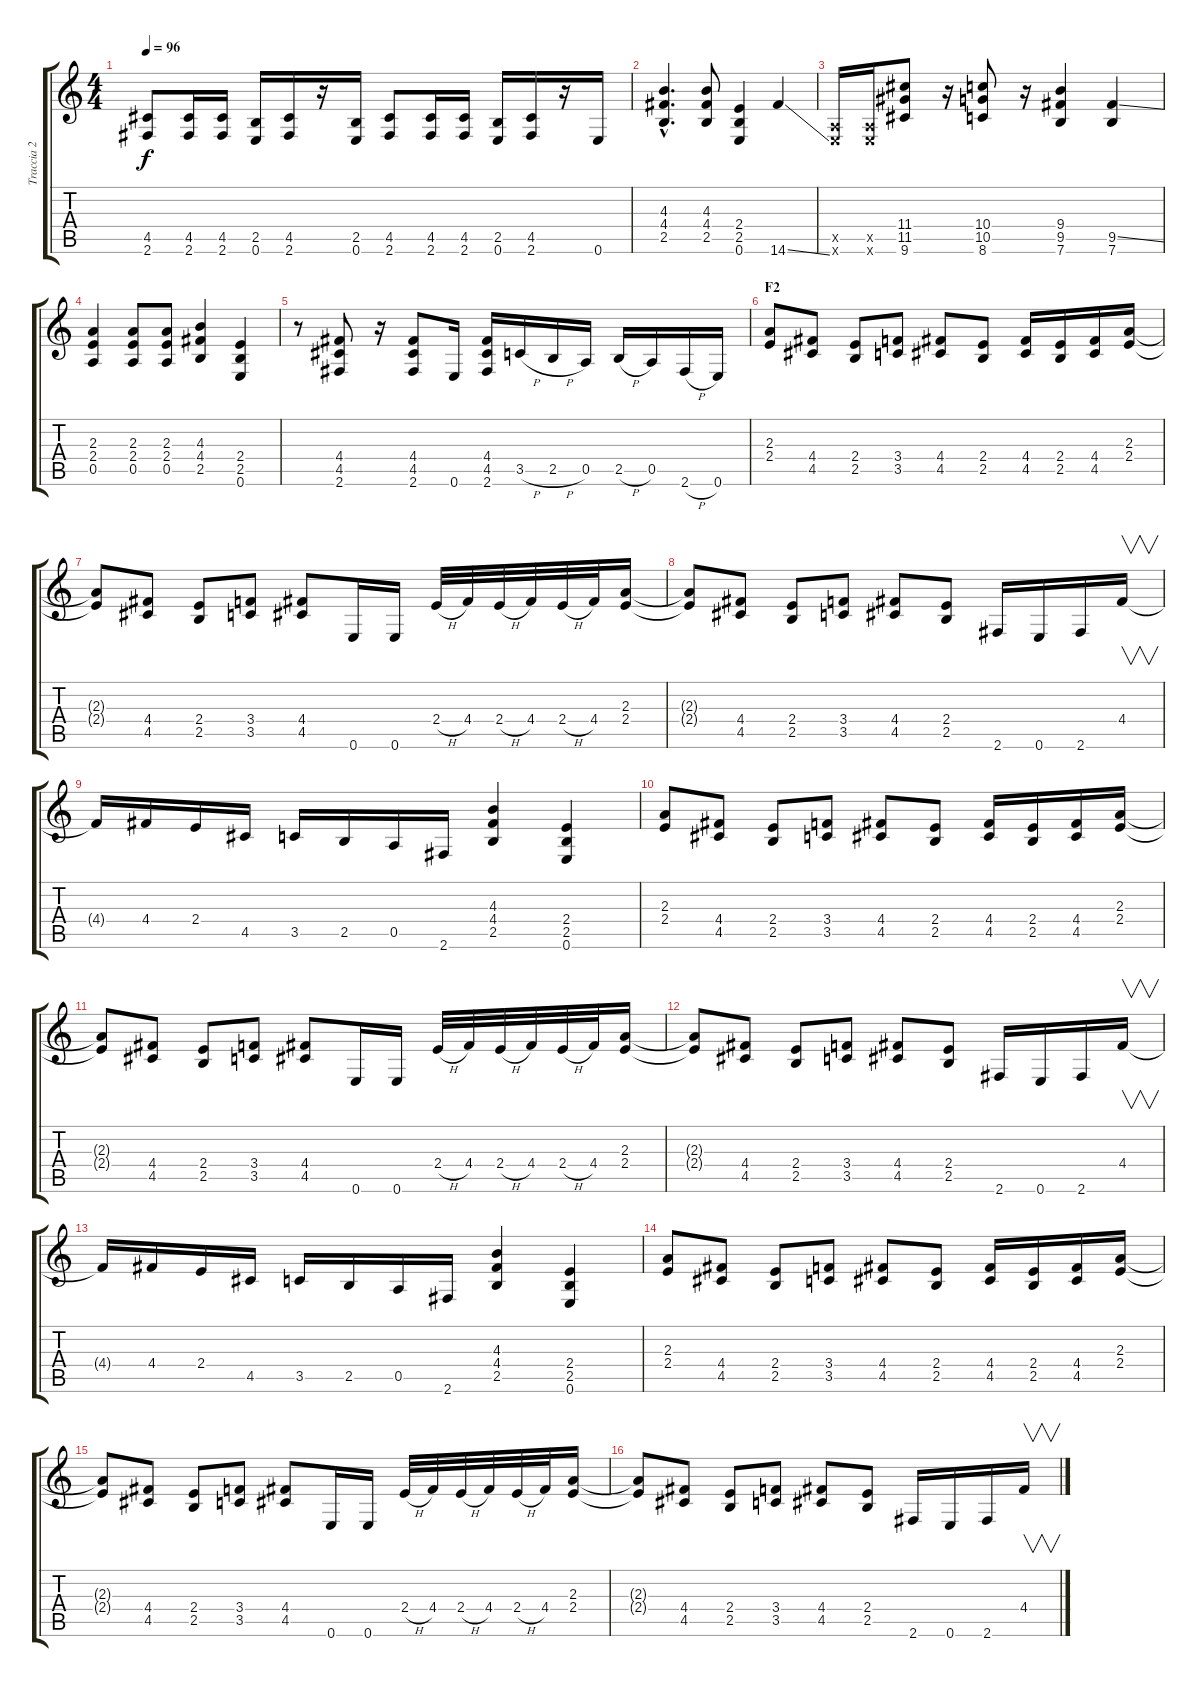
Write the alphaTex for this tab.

\track ("Traccia 2" "Traccia 2") {instrument distortionguitar}
\staff {score tabs}
\tuning (E4 B3 G3 D3 A2 E2) {hide}
\ts (4 4)
\tempo 96
\clef g2
\ks c
(4.5 2.6).8{dy f} (4.5 2.6).16 (4.5 2.6).16 (2.5 0.6).16 (4.5 2.6).16 r.16 (2.5 0.6).16 (4.5 2.6).8 (4.5 2.6).16 (4.5 2.6).16 (2.5 0.6).16 (4.5 2.6).16 r.16 0.6.16 |
(4.3{hac} 4.4{hac} 2.5{hac}).4{d} (4.3 4.4 2.5).8 (2.4 2.5 0.6).4 14.6{ss}.4 |
(0.5{x} 0.6{x}).16 (0.5{x} 0.6{x}).16 (11.4 11.5 9.6).8 r.16 (10.4 10.5 8.6).8 r.16 (9.4 9.5 7.6).4 (9.5{ss} 7.6).4 |
(2.3 2.4 0.5).4 (2.3 2.4 0.5).8 (2.3 2.4 0.5).8 (4.3 4.4 2.5).4 (2.4 2.5 0.6).4 |
r.8 (4.4 4.5 2.6).8 r.16 (4.4 4.5 2.6).8 0.6.16 (4.4 4.5 2.6).16 3.5{h}.16 2.5{h}.16 0.5.16 2.5{h}.16 0.5.16 2.6{h}.16 0.6.16 |
\section ("" "F2")
(2.3 2.4).8 (4.4 4.5).8 (2.4 2.5).8 (3.4 3.5).8 (4.4 4.5).8 (2.4 2.5).8 (4.4 4.5).16 (2.4 2.5).16 (4.4 4.5).16 (2.3 2.4).16 |
(2.3{t} 2.4{t}).8 (4.4 4.5).8 (2.4 2.5).8 (3.4 3.5).8 (4.4 4.5).8 0.6.16 0.6.16 2.4{h}.32 4.4.32 2.4{h}.32 4.4.32 2.4{h}.32 4.4.32 (2.3 2.4).16 |
(2.3{t} 2.4{t}).8 (4.4 4.5).8 (2.4 2.5).8 (3.4 3.5).8 (4.4 4.5).8 (2.4 2.5).8 2.6.16 0.6.16 2.6.16 4.4.16{v} |
4.4{t}.16 4.4.16 2.4.16 4.5.16 3.5.16 2.5.16 0.5.16 2.6.16 (4.3 4.4 2.5).4 (2.4 2.5 0.6).4 |
(2.3 2.4).8 (4.4 4.5).8 (2.4 2.5).8 (3.4 3.5).8 (4.4 4.5).8 (2.4 2.5).8 (4.4 4.5).16 (2.4 2.5).16 (4.4 4.5).16 (2.3 2.4).16 |
(2.3{t} 2.4{t}).8 (4.4 4.5).8 (2.4 2.5).8 (3.4 3.5).8 (4.4 4.5).8 0.6.16 0.6.16 2.4{h}.32 4.4.32 2.4{h}.32 4.4.32 2.4{h}.32 4.4.32 (2.3 2.4).16 |
(2.3{t} 2.4{t}).8 (4.4 4.5).8 (2.4 2.5).8 (3.4 3.5).8 (4.4 4.5).8 (2.4 2.5).8 2.6.16 0.6.16 2.6.16 4.4.16{v} |
4.4{t}.16 4.4.16 2.4.16 4.5.16 3.5.16 2.5.16 0.5.16 2.6.16 (4.3 4.4 2.5).4 (2.4 2.5 0.6).4 |
(2.3 2.4).8 (4.4 4.5).8 (2.4 2.5).8 (3.4 3.5).8 (4.4 4.5).8 (2.4 2.5).8 (4.4 4.5).16 (2.4 2.5).16 (4.4 4.5).16 (2.3 2.4).16 |
(2.3{t} 2.4{t}).8 (4.4 4.5).8 (2.4 2.5).8 (3.4 3.5).8 (4.4 4.5).8 0.6.16 0.6.16 2.4{h}.32 4.4.32 2.4{h}.32 4.4.32 2.4{h}.32 4.4.32 (2.3 2.4).16 |
(2.3{t} 2.4{t}).8 (4.4 4.5).8 (2.4 2.5).8 (3.4 3.5).8 (4.4 4.5).8 (2.4 2.5).8 2.6.16 0.6.16 2.6.16 4.4.16{v}
